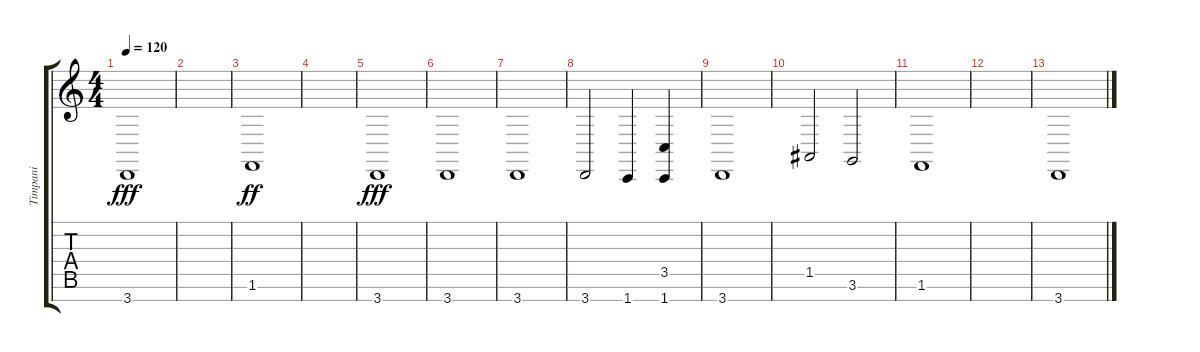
\track ("Timpani" "Timpani") {instrument timpani}
\staff {score tabs}
\tuning (E4 B3 G3 D3 A2 E2 B1) {hide}
\ts (4 4)
\tempo 120
\clef g2
\ks c
3.7.1{dy fff} |
|
1.6.1{dy ff} |
|
3.7.1{dy fff} |
3.7.1 |
3.7.1 |
3.7.2 1.7.4 (3.5 1.7).4 |
3.7.1 |
1.5.2 3.6.2 |
1.6.1 |
|
3.7.1
